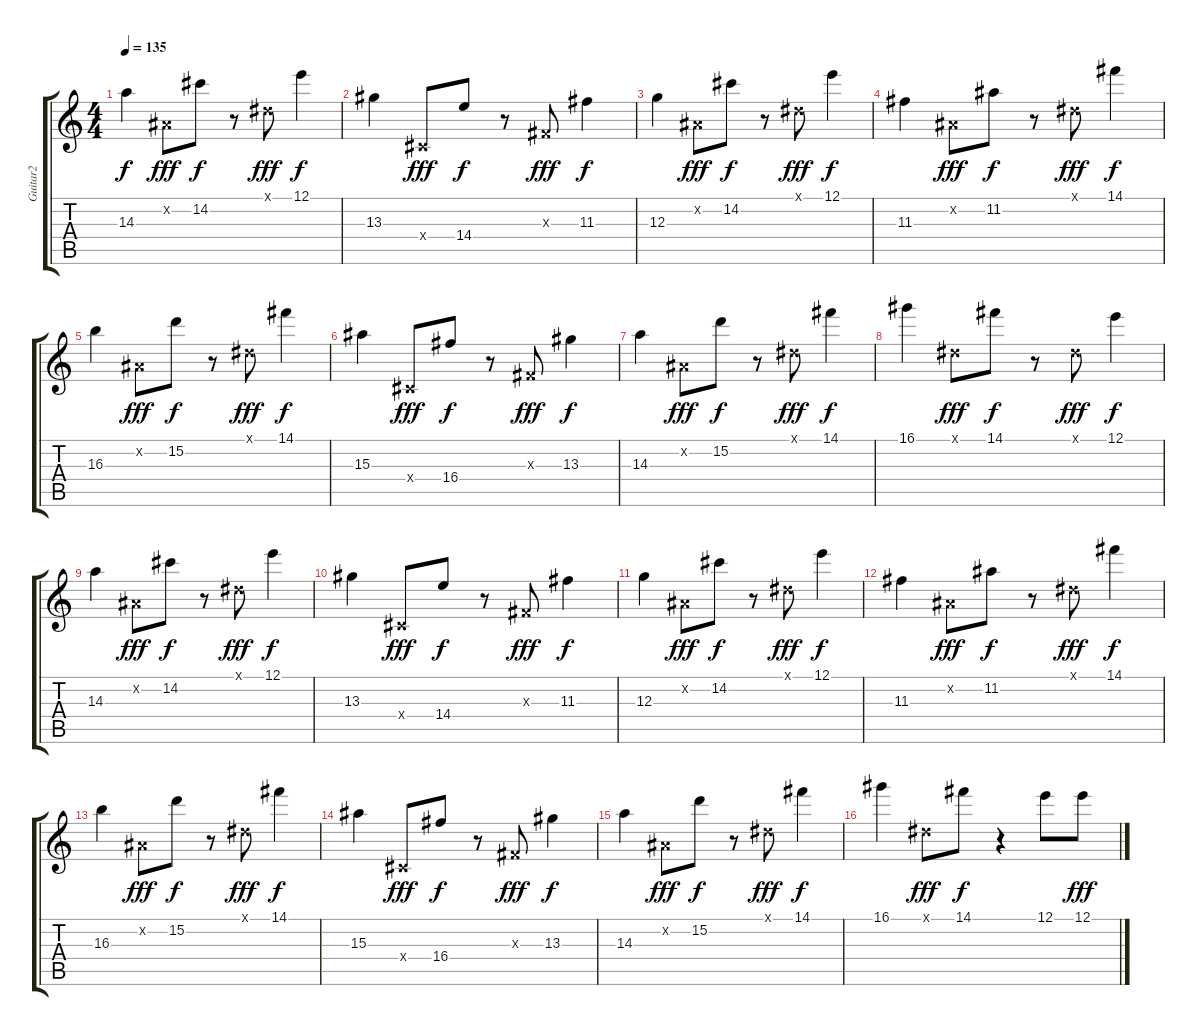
\track ("Guitar2" "Guitar2") {instrument overdrivenguitar}
\staff {score tabs}
\tuning (E4 B3 G3 D3 A2 E2) {hide}
\ts (4 4)
\tempo 135
\clef g2
\ks c
14.3.4{dy f} -1.2{x}.8{dy fff} 14.2.8{dy f} r.8 -1.1{x}.8{dy fff} 12.1.4{dy f} |
13.3.4 -1.4{x}.8{dy fff} 14.4.8{dy f} r.8 -1.3{x}.8{dy fff} 11.3.4{dy f} |
12.3.4 -1.2{x}.8{dy fff} 14.2.8{dy f} r.8 -1.1{x}.8{dy fff} 12.1.4{dy f} |
11.3.4 -1.2{x}.8{dy fff} 11.2.8{dy f} r.8 -1.1{x}.8{dy fff} 14.1.4{dy f} |
16.3.4 -1.2{x}.8{dy fff} 15.2.8{dy f} r.8 -1.1{x}.8{dy fff} 14.1.4{dy f} |
15.3.4 -1.4{x}.8{dy fff} 16.4.8{dy f} r.8 -1.3{x}.8{dy fff} 13.3.4{dy f} |
14.3.4 -1.2{x}.8{dy fff} 15.2.8{dy f} r.8 -1.1{x}.8{dy fff} 14.1.4{dy f} |
16.1.4 -1.1{x}.8{dy fff} 14.1.8{dy f} r.8 -1.1{x}.8{dy fff} 12.1.4{dy f} |
14.3.4 -1.2{x}.8{dy fff} 14.2.8{dy f} r.8 -1.1{x}.8{dy fff} 12.1.4{dy f} |
13.3.4 -1.4{x}.8{dy fff} 14.4.8{dy f} r.8 -1.3{x}.8{dy fff} 11.3.4{dy f} |
12.3.4 -1.2{x}.8{dy fff} 14.2.8{dy f} r.8 -1.1{x}.8{dy fff} 12.1.4{dy f} |
11.3.4 -1.2{x}.8{dy fff} 11.2.8{dy f} r.8 -1.1{x}.8{dy fff} 14.1.4{dy f} |
16.3.4 -1.2{x}.8{dy fff} 15.2.8{dy f} r.8 -1.1{x}.8{dy fff} 14.1.4{dy f} |
15.3.4 -1.4{x}.8{dy fff} 16.4.8{dy f} r.8 -1.3{x}.8{dy fff} 13.3.4{dy f} |
14.3.4 -1.2{x}.8{dy fff} 15.2.8{dy f} r.8 -1.1{x}.8{dy fff} 14.1.4{dy f} |
16.1.4 -1.1{x}.8{dy fff} 14.1.8{dy f} r.4 12.1.8 12.1.8{dy fff}
